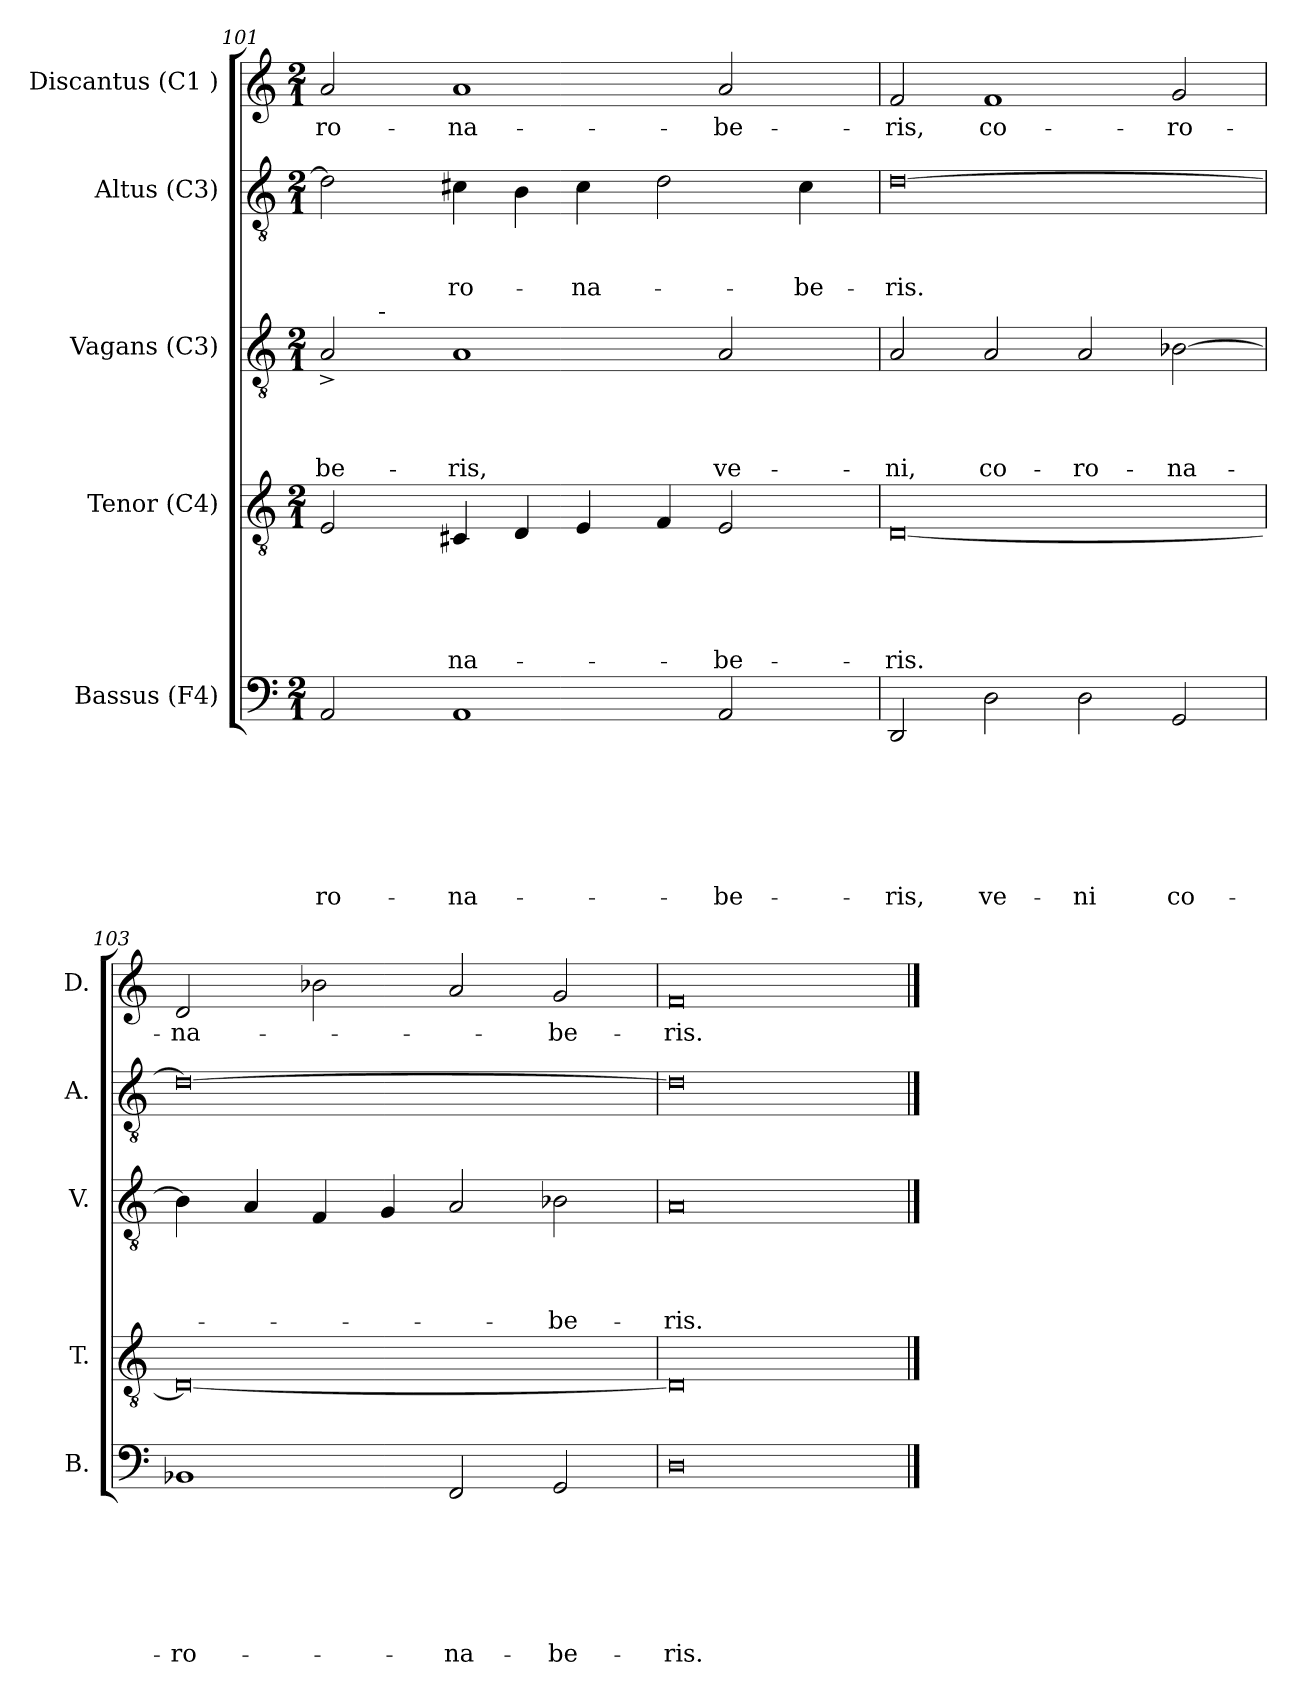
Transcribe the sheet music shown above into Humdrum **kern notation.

**kern	**text	**text	**text	**text	**text	**text	**text	**kern	**text	**text	**text	**text	**text	**kern	**text	**text	**text	**text	**kern	**text	**text	**text	**kern	**text
*part5	*part5	*part5	*part5	*part5	*part5	*part5	*part5	*part4	*part4	*part4	*part4	*part4	*part4	*part3	*part3	*part3	*part3	*part3	*part2	*part2	*part2	*part2	*part1	*part1
*staff5	*staff5	*staff5	*staff5	*staff5	*staff5	*staff5	*staff5	*staff4	*staff4	*staff4	*staff4	*staff4	*staff4	*staff3	*staff3	*staff3	*staff3	*staff3	*staff2	*staff2	*staff2	*staff2	*staff1	*staff1
*I"Bassus (F4)	*	*	*	*	*	*	*	*I"Tenor (C4)	*	*	*	*	*	*I"Vagans (C3)	*	*	*	*	*I"Altus (C3)	*	*	*	*I"Discantus (C1 )	*
*I'B.	*	*	*	*	*	*	*	*I'T.	*	*	*	*	*	*I'V.	*	*	*	*	*I'A.	*	*	*	*I'D.	*
!!LO:LB:g=z
*clefF4	*	*	*	*	*	*	*	*clefGv2	*	*	*	*	*	*clefGv2	*	*	*	*	*clefGv2	*	*	*	*clefG2	*
*k[]	*	*	*	*	*	*	*	*k[]	*	*	*	*	*	*k[]	*	*	*	*	*k[]	*	*	*	*k[]	*
*C:	*	*	*	*	*	*	*	*C:	*	*	*	*	*	*C:	*	*	*	*	*C:	*	*	*	*C:	*
*M2/1	*	*	*	*	*	*	*	*M2/1	*	*	*	*	*	*M2/1	*	*	*	*	*M2/1	*	*	*	*M2/1	*
=101	=101	=101	=101	=101	=101	=101	=101	=101	=101	=101	=101	=101	=101	=101	=101	=101	=101	=101	=101	=101	=101	=101	=101	=101
!	!	!	!	!	!	!	!LO:LY:b	!	!	!	!	!	!	!	!	!	!	!LO:LY:b	!	!	!	!	!	!LO:LY:b
*	*	*	*	*	*	*	*	*	*	*	*	*	*	*^	*	*	*	*	*	*	*	*	*	*
2AA/	.	.	.	.	.	.	-ro-	2E/	.	.	.	.	.	2A^</	8ryy	.	.	.	-be-	2d\]	.	.	.	2a/	-ro-
.	.	.	.	.	.	.	.	.	.	.	.	.	.	.	32ryy	.	.	.	.	.	.	.	.	.	.
!	!	!	!	!	!	!	!	!	!	!	!	!	!	!	!LO:TX:a:t=-	!	!	!	!	!	!	!	!	!	!
.	.	.	.	.	.	.	.	.	.	.	.	.	.	.	1ryy	.	.	.	.	.	.	.	.	.	.
!	!	!	!	!	!	!	!LO:LY:b	!	!	!	!	!	!LO:LY:b	!	!	!	!	!	!LO:LY:b	!	!	!	!LO:LY:b	!	!LO:LY:b
1AA	.	.	.	.	.	.	-na-	4C#X/	.	.	.	.	-na-	1A	.	.	.	.	-ris,	4c#X\	.	.	-ro-	1a	-na-
.	.	.	.	.	.	.	.	4D/	.	.	.	.	.	.	.	.	.	.	.	4B\	.	.	.	.	.
!	!	!	!	!	!	!	!	!	!	!	!	!	!	!	!	!	!	!	!	!	!	!	!LO:LY:b	!	!
.	.	.	.	.	.	.	.	4E/	.	.	.	.	.	.	.	.	.	.	.	4c#\	.	.	-na-	.	.
.	.	.	.	.	.	.	.	.	.	.	.	.	.	.	2ryy	.	.	.	.	.	.	.	.	.	.
.	.	.	.	.	.	.	.	4F/	.	.	.	.	.	.	.	.	.	.	.	2d\	.	.	.	.	.
!	!	!	!	!	!	!	!LO:LY:b	!	!	!	!	!	!LO:LY:b	!	!	!	!	!	!LO:LY:b	!	!	!	!	!	!LO:LY:b
2AA/	.	.	.	.	.	.	-be-	2E/	.	.	.	.	-be-	2A/	.	.	.	.	ve-	.	.	.	.	2a/	-be-
.	.	.	.	.	.	.	.	.	.	.	.	.	.	.	4ryy	.	.	.	.	.	.	.	.	.	.
!	!	!	!	!	!	!	!	!	!	!	!	!	!	!	!	!	!	!	!	!	!	!	!LO:LY:b	!	!
.	.	.	.	.	.	.	.	.	.	.	.	.	.	.	.	.	.	.	.	4c#\	.	.	-be-	.	.
.	.	.	.	.	.	.	.	.	.	.	.	.	.	.	16.ryy	.	.	.	.	.	.	.	.	.	.
=102	=102	=102	=102	=102	=102	=102	=102	=102	=102	=102	=102	=102	=102	=102	=102	=102	=102	=102	=102	=102	=102	=102	=102	=102	=102
!	!	!	!	!	!	!	!LO:LY:b	!	!	!	!	!	!LO:LY:b	!	!	!	!	!	!LO:LY:b	!	!	!	!LO:LY:b	!	!LO:LY:b
*	*	*	*	*	*	*	*	*	*	*	*	*	*	*v	*v	*	*	*	*	*	*	*	*	*	*
2DD/	.	.	.	.	.	.	-ris,	[<0D	.	.	.	.	-ris.	2A/	.	.	.	-ni,	[>0d	.	.	-ris.	2f/	-ris,
!	!	!	!	!	!	!	!LO:LY:b	!	!	!	!	!	!	!	!	!	!	!LO:LY:b	!	!	!	!	!	!LO:LY:b
2D\	.	.	.	.	.	.	ve-	.	.	.	.	.	.	2A/	.	.	.	co-	.	.	.	.	1f	co-
!	!	!	!	!	!	!	!LO:LY:b	!	!	!	!	!	!	!	!	!	!	!LO:LY:b	!	!	!	!	!	!
2D\	.	.	.	.	.	.	-ni	.	.	.	.	.	.	2A/	.	.	.	-ro-	.	.	.	.	.	.
!	!	!	!	!	!	!	!LO:LY:b	!	!	!	!	!	!	!	!	!	!	!LO:LY:b	!	!	!	!	!	!LO:LY:b
2GG/	.	.	.	.	.	.	co-	.	.	.	.	.	.	[>2B-X\	.	.	.	-na-	.	.	.	.	2g/	-ro-
=103	=103	=103	=103	=103	=103	=103	=103	=103	=103	=103	=103	=103	=103	=103	=103	=103	=103	=103	=103	=103	=103	=103	=103	=103
!	!	!	!	!	!	!	!LO:LY:b	!	!	!	!	!	!	!	!	!	!	!	!	!	!	!	!	!LO:LY:b
1BB-X	.	.	.	.	.	.	-ro-	0D_	.	.	.	.	.	4B-\]	.	.	.	.	0d_	.	.	.	2d/	-na-
.	.	.	.	.	.	.	.	.	.	.	.	.	.	4A/	.	.	.	.	.	.	.	.	.	.
.	.	.	.	.	.	.	.	.	.	.	.	.	.	4F/	.	.	.	.	.	.	.	.	2b-\	.
.	.	.	.	.	.	.	.	.	.	.	.	.	.	4G/	.	.	.	.	.	.	.	.	.	.
!	!	!	!	!	!	!	!LO:LY:b	!	!	!	!	!	!	!	!	!	!	!	!	!	!	!	!	!
2FF/	.	.	.	.	.	.	-na-	.	.	.	.	.	.	2A/	.	.	.	.	.	.	.	.	2a/	.
!	!	!	!	!	!	!	!LO:LY:b	!	!	!	!	!	!	!	!	!	!	!LO:LY:b	!	!	!	!	!	!LO:LY:b
2GG/	.	.	.	.	.	.	-be-	.	.	.	.	.	.	2B-X\	.	.	.	-be-	.	.	.	.	2g/	-be-
=104	=104	=104	=104	=104	=104	=104	=104	=104	=104	=104	=104	=104	=104	=104	=104	=104	=104	=104	=104	=104	=104	=104	=104	=104
!	!	!	!	!	!	!	!LO:LY:b	!	!	!	!	!	!	!	!	!	!	!LO:LY:b	!	!	!	!	!	!LO:LY:b
0D	.	.	.	.	.	.	-ris.	0D]	.	.	.	.	.	0A	.	.	.	-ris.	0d]	.	.	.	0f	-ris.
==	==	==	==	==	==	==	==	==	==	==	==	==	==	==	==	==	==	==	==	==	==	==	==	==
*-	*-	*-	*-	*-	*-	*-	*-	*-	*-	*-	*-	*-	*-	*-	*-	*-	*-	*-	*-	*-	*-	*-	*-	*-
